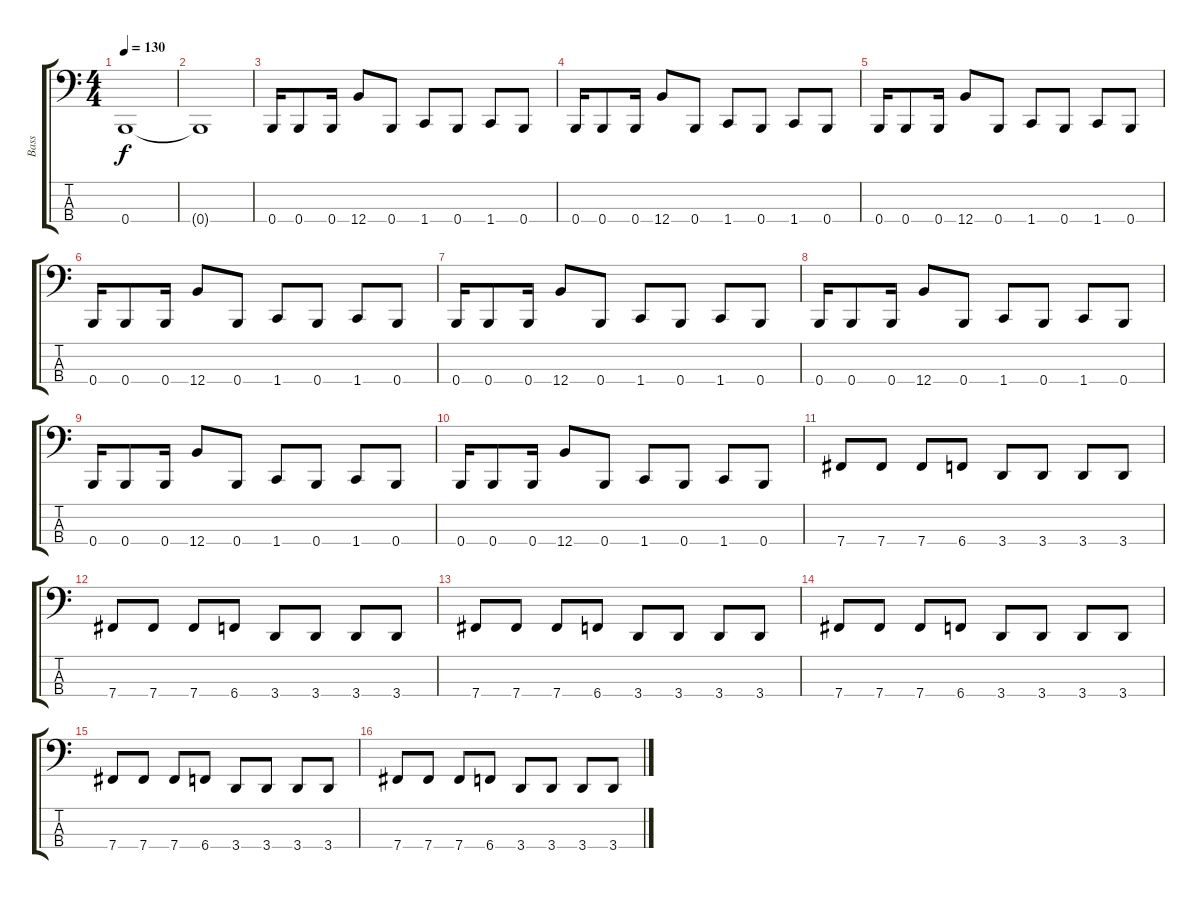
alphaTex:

\track ("Bass" "Bass") {instrument electricbasspick}
\staff {score tabs}
\tuning (E2 B1 Gb1 B0) {hide}
\ts (4 4)
\tempo 130
\clef f4
\ks c
0.4.1{dy f} |
0.4{t}.1 |
0.4.16 0.4.8 0.4.16 12.4.8 0.4.8 1.4.8 0.4.8 1.4.8 0.4.8 |
0.4.16 0.4.8 0.4.16 12.4.8 0.4.8 1.4.8 0.4.8 1.4.8 0.4.8 |
0.4.16 0.4.8 0.4.16 12.4.8 0.4.8 1.4.8 0.4.8 1.4.8 0.4.8 |
0.4.16 0.4.8 0.4.16 12.4.8 0.4.8 1.4.8 0.4.8 1.4.8 0.4.8 |
0.4.16 0.4.8 0.4.16 12.4.8 0.4.8 1.4.8 0.4.8 1.4.8 0.4.8 |
0.4.16 0.4.8 0.4.16 12.4.8 0.4.8 1.4.8 0.4.8 1.4.8 0.4.8 |
0.4.16 0.4.8 0.4.16 12.4.8 0.4.8 1.4.8 0.4.8 1.4.8 0.4.8 |
0.4.16 0.4.8 0.4.16 12.4.8 0.4.8 1.4.8 0.4.8 1.4.8 0.4.8 |
7.4.8 7.4.8 7.4.8 6.4.8 3.4.8 3.4.8 3.4.8 3.4.8 |
7.4.8 7.4.8 7.4.8 6.4.8 3.4.8 3.4.8 3.4.8 3.4.8 |
7.4.8 7.4.8 7.4.8 6.4.8 3.4.8 3.4.8 3.4.8 3.4.8 |
7.4.8 7.4.8 7.4.8 6.4.8 3.4.8 3.4.8 3.4.8 3.4.8 |
7.4.8 7.4.8 7.4.8 6.4.8 3.4.8 3.4.8 3.4.8 3.4.8 |
7.4.8 7.4.8 7.4.8 6.4.8 3.4.8 3.4.8 3.4.8 3.4.8
